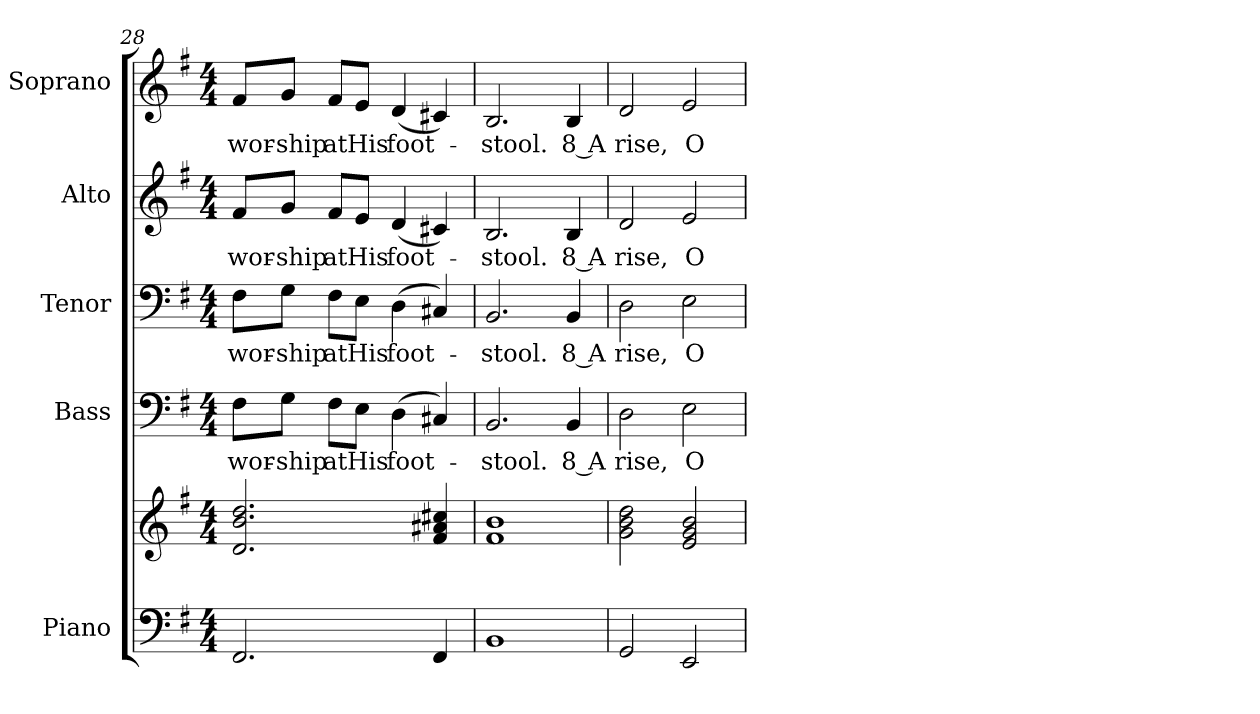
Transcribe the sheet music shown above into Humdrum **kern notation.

**kern	**kern	**kern	**text	**kern	**text	**kern	**text	**kern	**text
*part5	*part5	*part4	*part4	*part3	*part3	*part2	*part2	*part1	*part1
*staff6	*staff5	*staff4	*staff4	*staff3	*staff3	*staff2	*staff2	*staff1	*staff1
*I"Piano	*	*I"Bass	*	*I"Tenor	*	*I"Alto	*	*I"Soprano	*
*I'Pno.	*	*I'B.	*	*I'T.	*	*I'A.	*	*I'S.	*
*clefF4	*clefG2	*clefF4	*	*clefF4	*	*clefG2	*	*clefG2	*
*k[f#]	*k[f#]	*k[f#]	*	*k[f#]	*	*k[f#]	*	*k[f#]	*
*G:	*G:	*G:	*	*G:	*	*G:	*	*G:	*
*M4/4	*M4/4	*M4/4	*	*M4/4	*	*M4/4	*	*M4/4	*
=28	=28	=28	=28	=28	=28	=28	=28	=28	=28
!	!	!	!LO:LY:b:color=#000000	!	!	!	!	!	!
!	!	!	!	!	!LO:LY:b:color=#000000	!	!	!	!
!	!	!	!	!	!	!	!LO:LY:b:color=#000000	!	!
!	!	!	!	!	!	!	!	!	!LO:LY:b:color=#000000
2.FF#i/	2.di/ 2.bi 2.ddi	8F#i\L	wor-	8F#i\L	wor-	8f#i/L	wor-	8f#i/L	wor-
!	!	!	!LO:LY:b:color=#000000	!	!	!	!	!	!
!	!	!	!	!	!LO:LY:b:color=#000000	!	!	!	!
!	!	!	!	!	!	!	!LO:LY:b:color=#000000	!	!
!	!	!	!	!	!	!	!	!	!LO:LY:b:color=#000000
.	.	8Gi\J	-ship	8Gi\J	-ship	8gi/J	-ship	8gi/J	-ship
!	!	!	!LO:LY:b:color=#000000	!	!	!	!	!	!
!	!	!	!	!	!LO:LY:b:color=#000000	!	!	!	!
!	!	!	!	!	!	!	!LO:LY:b:color=#000000	!	!
!	!	!	!	!	!	!	!	!	!LO:LY:b:color=#000000
.	.	8F#i\L	at	8F#i\L	at	8f#i/L	at	8f#i/L	at
!	!	!	!LO:LY:b:color=#000000	!	!	!	!	!	!
!	!	!	!	!	!LO:LY:b:color=#000000	!	!	!	!
!	!	!	!	!	!	!	!LO:LY:b:color=#000000	!	!
!	!	!	!	!	!	!	!	!	!LO:LY:b:color=#000000
.	.	8Ei\J	His	8Ei\J	His	8ei/J	His	8ei/J	His
!	!	!	!LO:LY:b:color=#000000	!	!	!	!	!	!
!	!	!	!	!	!LO:LY:b:color=#000000	!	!	!	!
!	!	!	!	!	!	!	!LO:LY:b:color=#000000	!	!
!	!	!	!	!	!	!	!	!	!LO:LY:b:color=#000000
.	.	(4Di\	foot-	(4Di\	foot-	(4di/	foot-	(4di/	foot-
4FF#i/	4f#i/ 4a#Xi 4cc#Xi	4C#Xi/)	.	4C#Xi/)	.	4c#Xi/)	.	4c#Xi/)	.
!!LO:PB:g=z
=29	=29	=29	=29	=29	=29	=29	=29	=29	=29
!	!	!	!LO:LY:b:color=#000000	!	!	!	!	!	!
!	!	!	!	!	!LO:LY:b:color=#000000	!	!	!	!
!	!	!	!	!	!	!	!LO:LY:b:color=#000000	!	!
!	!	!	!	!	!	!	!	!	!LO:LY:b:color=#000000
1BBi	1f#i 1bi	2.BBi/	-stool.	2.BBi/	-stool.	2.Bi/	-stool.	2.Bi/	-stool.
!	!	!	!LO:LY:b:color=#000000	!	!	!	!	!	!
!	!	!	!	!	!LO:LY:b:color=#000000	!	!	!	!
!	!	!	!	!	!	!	!LO:LY:b:color=#000000	!	!
!	!	!	!	!	!	!	!	!	!LO:LY:b:color=#000000
.	.	4BBi/	8 A	4BBi/	8 A	4Bi/	8 A	4Bi/	8 A
=30	=30	=30	=30	=30	=30	=30	=30	=30	=30
!	!	!	!LO:LY:b:color=#000000	!	!	!	!	!	!
!	!	!	!	!	!LO:LY:b:color=#000000	!	!	!	!
!	!	!	!	!	!	!	!LO:LY:b:color=#000000	!	!
!	!	!	!	!	!	!	!	!	!LO:LY:b:color=#000000
2GGi/	2gi\ 2bi 2ddi	2Di\	rise,	2Di\	rise,	2di/	rise,	2di/	rise,
!	!	!	!LO:LY:b:color=#000000	!	!	!	!	!	!
!	!	!	!	!	!LO:LY:b:color=#000000	!	!	!	!
!	!	!	!	!	!	!	!LO:LY:b:color=#000000	!	!
!	!	!	!	!	!	!	!	!	!LO:LY:b:color=#000000
2EEi/	2ei/ 2gi 2bi	2Ei\	O	2Ei\	O	2ei/	O	2ei/	O
=	=	=	=	=	=	=	=	=	=
*-	*-	*-	*-	*-	*-	*-	*-	*-	*-
